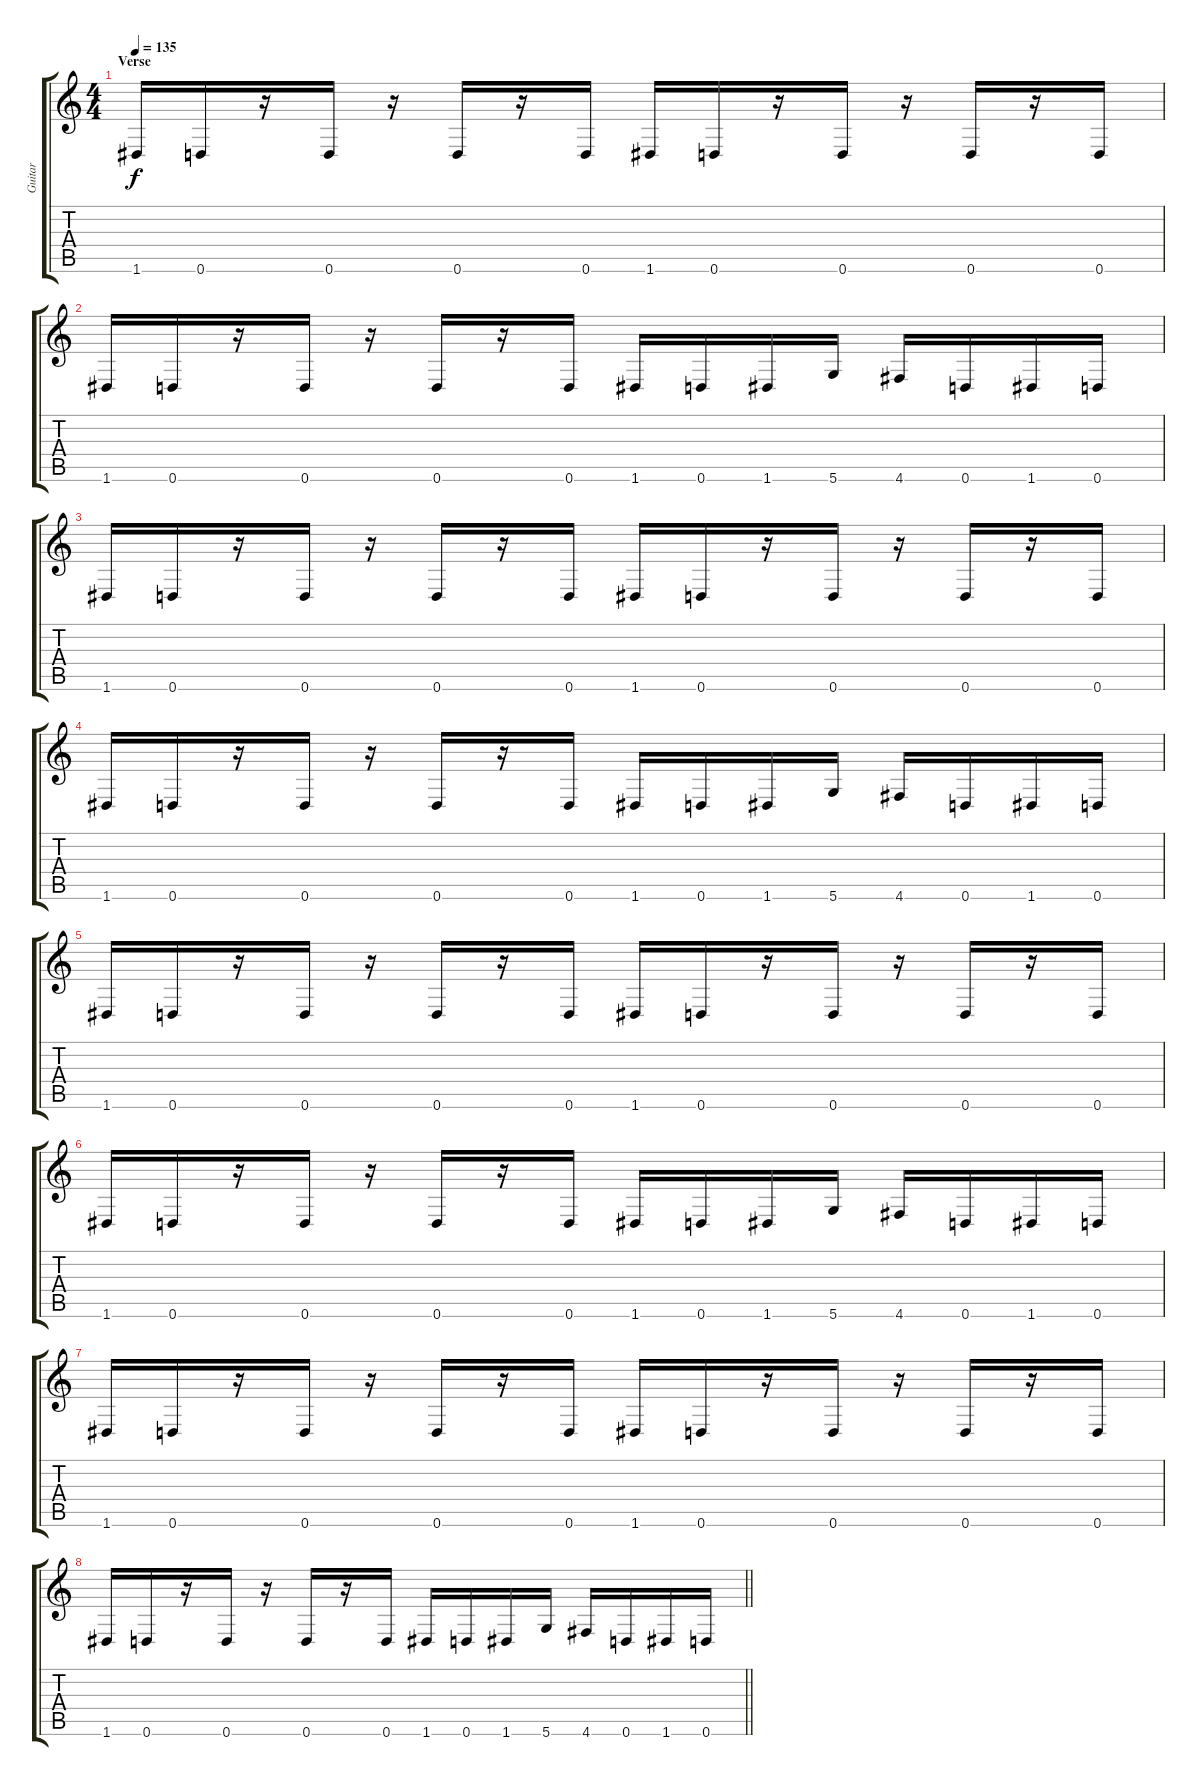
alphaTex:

\track ("Guitar" "Guitar") {instrument distortionguitar}
\staff {score tabs}
\tuning (E4 B3 G3 D3 A2 D2) {hide}
\ts (4 4)
\section ("" "Verse")
\tempo 135
\clef g2
\ks c
1.6.16{dy f} 0.6.16 r.16 0.6.16 r.16 0.6.16 r.16 0.6.16 1.6.16 0.6.16 r.16 0.6.16 r.16 0.6.16 r.16 0.6.16 |
1.6.16 0.6.16 r.16 0.6.16 r.16 0.6.16 r.16 0.6.16 1.6.16 0.6.16 1.6.16 5.6.16 4.6.16 0.6.16 1.6.16 0.6.16 |
1.6.16 0.6.16 r.16 0.6.16 r.16 0.6.16 r.16 0.6.16 1.6.16 0.6.16 r.16 0.6.16 r.16 0.6.16 r.16 0.6.16 |
1.6.16 0.6.16 r.16 0.6.16 r.16 0.6.16 r.16 0.6.16 1.6.16 0.6.16 1.6.16 5.6.16 4.6.16 0.6.16 1.6.16 0.6.16 |
1.6.16 0.6.16 r.16 0.6.16 r.16 0.6.16 r.16 0.6.16 1.6.16 0.6.16 r.16 0.6.16 r.16 0.6.16 r.16 0.6.16 |
1.6.16 0.6.16 r.16 0.6.16 r.16 0.6.16 r.16 0.6.16 1.6.16 0.6.16 1.6.16 5.6.16 4.6.16 0.6.16 1.6.16 0.6.16 |
1.6.16 0.6.16 r.16 0.6.16 r.16 0.6.16 r.16 0.6.16 1.6.16 0.6.16 r.16 0.6.16 r.16 0.6.16 r.16 0.6.16 |
\barLineRight lightlight
1.6.16 0.6.16 r.16 0.6.16 r.16 0.6.16 r.16 0.6.16 1.6.16 0.6.16 1.6.16 5.6.16 4.6.16 0.6.16 1.6.16 0.6.16
